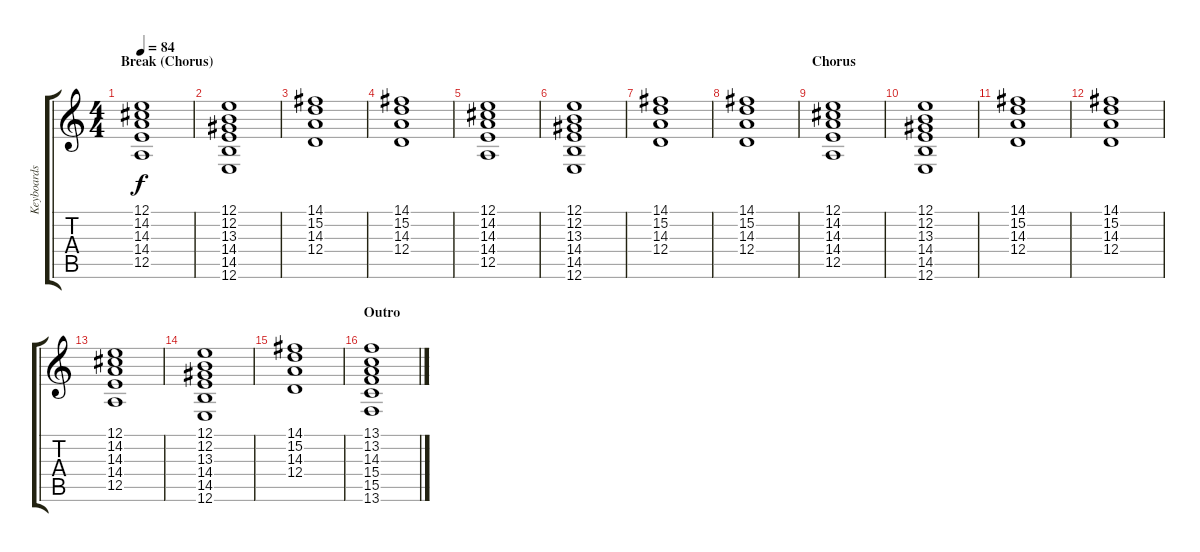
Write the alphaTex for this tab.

\track ("Keyboards 2" "Keyboards ") {instrument stringensemble1}
\staff {score tabs}
\tuning (E4 B3 G3 D3 A2 E2) {hide}
\ts (4 4)
\section ("" "Break (Chorus)")
\tempo 84
\clef g2
\ks c
(12.1 14.2 14.3 14.4 12.5).1{dy f} |
(12.1 12.2 13.3 14.4 14.5 12.6).1 |
(14.1 15.2 14.3 12.4).1 |
(14.1 15.2 14.3 12.4).1 |
(12.1 14.2 14.3 14.4 12.5).1 |
(12.1 12.2 13.3 14.4 14.5 12.6).1 |
(14.1 15.2 14.3 12.4).1 |
(14.1 15.2 14.3 12.4).1 |
\section ("" "Chorus")
(12.1 14.2 14.3 14.4 12.5).1{volume 7} |
(12.1 12.2 13.3 14.4 14.5 12.6).1 |
(14.1 15.2 14.3 12.4).1 |
(14.1 15.2 14.3 12.4).1 |
(12.1 14.2 14.3 14.4 12.5).1 |
(12.1 12.2 13.3 14.4 14.5 12.6).1 |
(14.1 15.2 14.3 12.4).1 |
\section ("" "Outro")
(13.1 13.2 14.3 15.4 15.5 13.6).1
